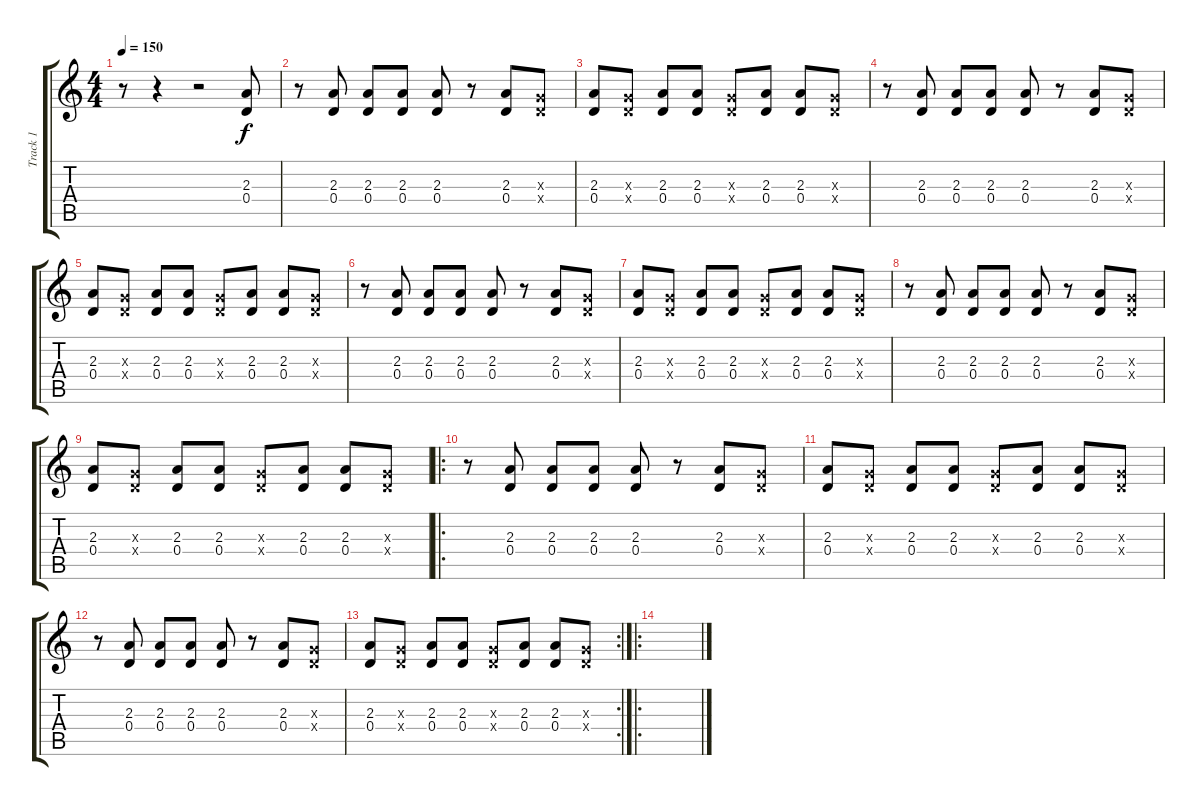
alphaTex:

\track ("Track 1" "Track 1") {instrument distortionguitar}
\staff {score tabs}
\tuning (E4 B3 G3 D3 A2 E2) {hide}
\ts (4 4)
\tempo 150
\clef g2
\ks c
r.8{dy f instrument distortionguitar} r.4 r.2 (2.3 0.4).8 |
r.8 (2.3 0.4).8 (2.3 0.4).8 (2.3 0.4).8 (2.3 0.4).8 r.8 (2.3 0.4).8 (0.3{x} 0.4{x}).8 |
(2.3 0.4).8 (0.3{x} 0.4{x}).8 (2.3 0.4).8 (2.3 0.4).8 (0.3{x} 0.4{x}).8 (2.3 0.4).8 (2.3 0.4).8 (0.3{x} 0.4{x}).8 |
r.8 (2.3 0.4).8 (2.3 0.4).8 (2.3 0.4).8 (2.3 0.4).8 r.8 (2.3 0.4).8 (0.3{x} 0.4{x}).8 |
(2.3 0.4).8 (0.3{x} 0.4{x}).8 (2.3 0.4).8 (2.3 0.4).8 (0.3{x} 0.4{x}).8 (2.3 0.4).8 (2.3 0.4).8 (0.3{x} 0.4{x}).8 |
r.8 (2.3 0.4).8 (2.3 0.4).8 (2.3 0.4).8 (2.3 0.4).8 r.8 (2.3 0.4).8 (0.3{x} 0.4{x}).8 |
(2.3 0.4).8 (0.3{x} 0.4{x}).8 (2.3 0.4).8 (2.3 0.4).8 (0.3{x} 0.4{x}).8 (2.3 0.4).8 (2.3 0.4).8 (0.3{x} 0.4{x}).8 |
r.8 (2.3 0.4).8 (2.3 0.4).8 (2.3 0.4).8 (2.3 0.4).8 r.8 (2.3 0.4).8 (0.3{x} 0.4{x}).8 |
(2.3 0.4).8 (0.3{x} 0.4{x}).8 (2.3 0.4).8 (2.3 0.4).8 (0.3{x} 0.4{x}).8 (2.3 0.4).8 (2.3 0.4).8 (0.3{x} 0.4{x}).8 |
\ro
r.8 (2.3 0.4).8 (2.3 0.4).8 (2.3 0.4).8 (2.3 0.4).8 r.8 (2.3 0.4).8 (0.3{x} 0.4{x}).8 |
(2.3 0.4).8 (0.3{x} 0.4{x}).8 (2.3 0.4).8 (2.3 0.4).8 (0.3{x} 0.4{x}).8 (2.3 0.4).8 (2.3 0.4).8 (0.3{x} 0.4{x}).8 |
r.8 (2.3 0.4).8 (2.3 0.4).8 (2.3 0.4).8 (2.3 0.4).8 r.8 (2.3 0.4).8 (0.3{x} 0.4{x}).8 |
\rc 2
(2.3 0.4).8 (0.3{x} 0.4{x}).8 (2.3 0.4).8 (2.3 0.4).8 (0.3{x} 0.4{x}).8 (2.3 0.4).8 (2.3 0.4).8 (0.3{x} 0.4{x}).8 |
\ro
